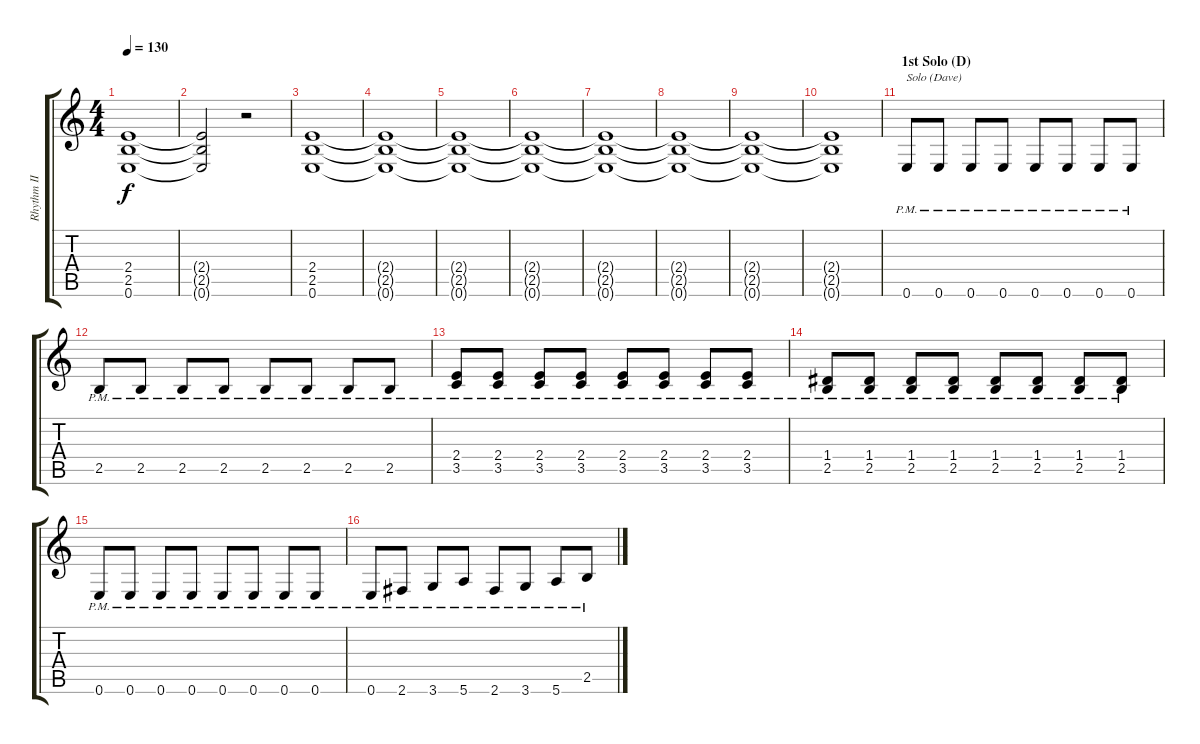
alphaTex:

\track ("Rhythm II" "Rhythm II") {instrument distortionguitar}
\staff {score tabs}
\tuning (E4 B3 G3 D3 A2 E2) {hide}
\ts (4 4)
\tempo 130
\clef g2
\ks c
(2.4{t} 2.5{t} 0.6{t}).1{dy f} |
(2.4{t} 2.5{t} 0.6{t}).2 r.2{volume 14} |
(2.4 2.5 0.6).1{volume 0} |
(2.4{t} 2.5{t} 0.6{t}).1 |
(2.4{t} 2.5{t} 0.6{t}).1 |
(2.4{t} 2.5{t} 0.6{t}).1 |
(2.4{t} 2.5{t} 0.6{t}).1 |
(2.4{t} 2.5{t} 0.6{t}).1 |
(2.4{t} 2.5{t} 0.6{t}).1 |
(2.4{t} 2.5{t} 0.6{t}).1 |
\section ("" "1st Solo (D)")
0.6{pm}.8{txt "Solo (Dave)" volume 14} 0.6{pm}.8 0.6{pm}.8 0.6{pm}.8 0.6{pm}.8 0.6{pm}.8 0.6{pm}.8 0.6{pm}.8 |
2.5{pm}.8 2.5{pm}.8 2.5{pm}.8 2.5{pm}.8 2.5{pm}.8 2.5{pm}.8 2.5{pm}.8 2.5{pm}.8 |
(2.4{pm} 3.5{pm}).8 (2.4{pm} 3.5{pm}).8 (2.4{pm} 3.5{pm}).8 (2.4{pm} 3.5{pm}).8 (2.4{pm} 3.5{pm}).8 (2.4{pm} 3.5{pm}).8 (2.4{pm} 3.5{pm}).8 (2.4{pm} 3.5{pm}).8 |
(1.4{pm} 2.5{pm}).8 (1.4{pm} 2.5{pm}).8 (1.4{pm} 2.5{pm}).8 (1.4{pm} 2.5{pm}).8 (1.4{pm} 2.5{pm}).8 (1.4{pm} 2.5{pm}).8 (1.4{pm} 2.5{pm}).8 (1.4{pm} 2.5{pm}).8 |
0.6{pm}.8 0.6{pm}.8 0.6{pm}.8 0.6{pm}.8 0.6{pm}.8 0.6{pm}.8 0.6{pm}.8 0.6{pm}.8 |
0.6{pm}.8 2.6{pm}.8 3.6{pm}.8 5.6{pm}.8 2.6{pm}.8 3.6{pm}.8 5.6{pm}.8 2.5{pm}.8
